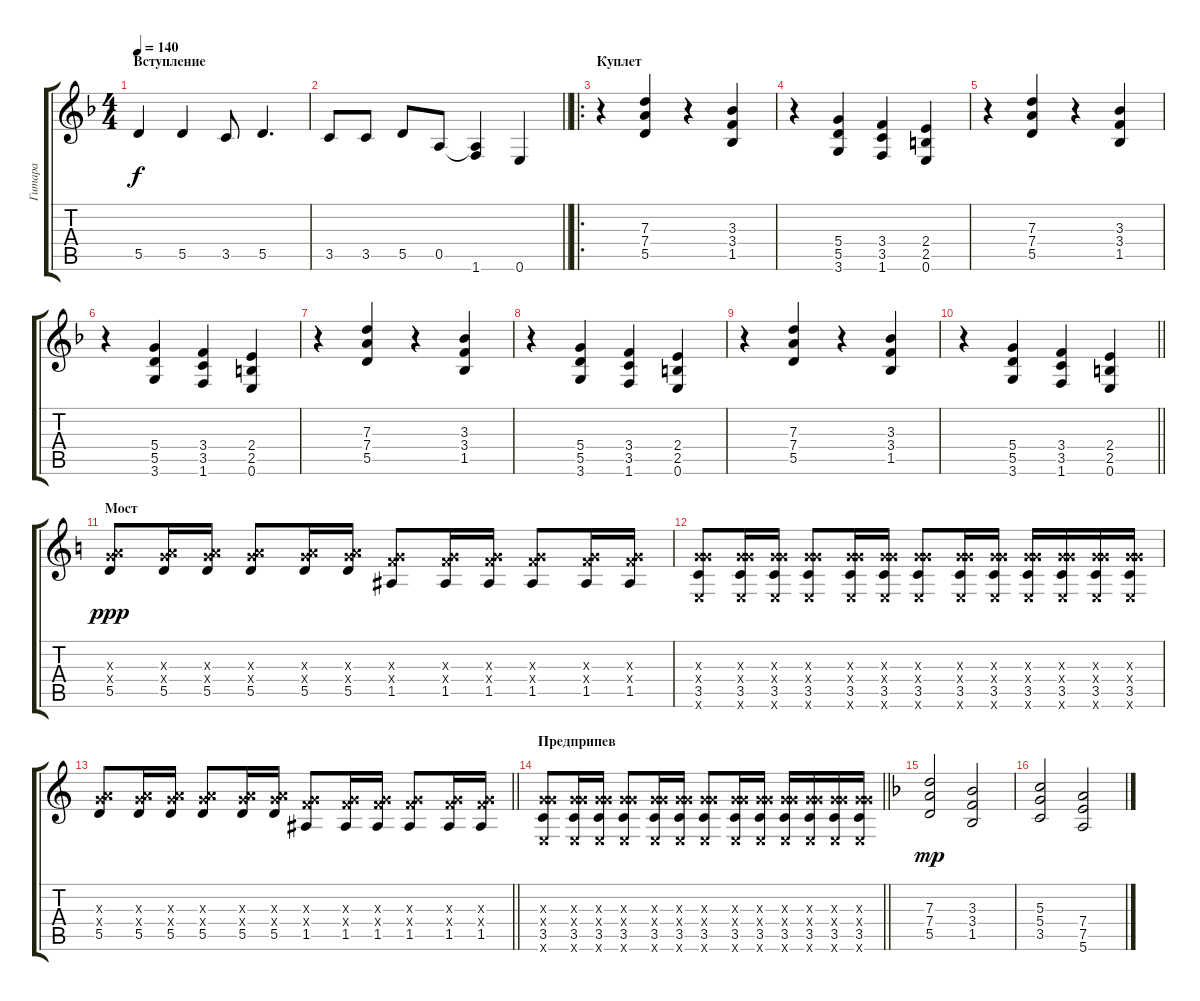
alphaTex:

\track ("Гитара" "Гитара") {instrument overdrivenguitar}
\staff {score tabs}
\tuning (E4 B3 G3 D3 A2 E2) {hide}
\ts (4 4)
\section ("" "Вступление")
\tempo 140
\clef g2
\ks f
5.5.4{dy f instrument overdrivenguitar} 5.5.4 3.5.8 5.5.4{d} |
\barLineRight lightlight
3.5.8 3.5.8 5.5.8 0.5.8 (0.5{t} 1.6).4 0.6.4 |
\ro
\section ("" "Куплет")
r.4 (7.3 7.4 5.5).4 r.4 (3.3 3.4 1.5).4 |
r.4 (5.4 5.5 3.6).4 (3.4 3.5 1.6).4 (2.4 2.5 0.6).4 |
r.4 (7.3 7.4 5.5).4 r.4 (3.3 3.4 1.5).4 |
r.4 (5.4 5.5 3.6).4 (3.4 3.5 1.6).4 (2.4 2.5 0.6).4 |
r.4 (7.3 7.4 5.5).4 r.4 (3.3 3.4 1.5).4 |
r.4 (5.4 5.5 3.6).4 (3.4 3.5 1.6).4 (2.4 2.5 0.6).4 |
r.4 (7.3 7.4 5.5).4 r.4 (3.3 3.4 1.5).4 |
\barLineRight lightlight
r.4 (5.4 5.5 3.6).4 (3.4 3.5 1.6).4 (2.4 2.5 0.6).4 |
\section ("" "Мост")
\ks c
(0.3{x} 7.4{x} 5.5).8{dy ppp} (0.3{x} 7.4{x} 5.5).16 (0.3{x} 7.4{x} 5.5).16 (0.3{x} 7.4{x} 5.5).8 (0.3{x} 7.4{x} 5.5).16 (0.3{x} 7.4{x} 5.5).16 (0.3{x} 3.4{x} 1.5).8 (0.3{x} 3.4{x} 1.5).16 (0.3{x} 3.4{x} 1.5).16 (0.3{x} 3.4{x} 1.5).8 (0.3{x} 3.4{x} 1.5).16 (0.3{x} 3.4{x} 1.5).16 |
(0.3{x} 5.4{x} 3.5 0.6{x}).8 (0.3{x} 5.4{x} 3.5 0.6{x}).16 (0.3{x} 5.4{x} 3.5 0.6{x}).16 (0.3{x} 5.4{x} 3.5 0.6{x}).8 (0.3{x} 5.4{x} 3.5 0.6{x}).16 (0.3{x} 5.4{x} 3.5 0.6{x}).16 (0.3{x} 5.4{x} 3.5 0.6{x}).8 (0.3{x} 5.4{x} 3.5 0.6{x}).16 (0.3{x} 5.4{x} 3.5 0.6{x}).16 (0.3{x} 5.4{x} 3.5 0.6{x}).16 (0.3{x} 5.4{x} 3.5 0.6{x}).16 (0.3{x} 5.4{x} 3.5 0.6{x}).16 (0.3{x} 5.4{x} 3.5 0.6{x}).16 |
\barLineRight lightlight
(0.3{x} 7.4{x} 5.5).8 (0.3{x} 7.4{x} 5.5).16 (0.3{x} 7.4{x} 5.5).16 (0.3{x} 7.4{x} 5.5).8 (0.3{x} 7.4{x} 5.5).16 (0.3{x} 7.4{x} 5.5).16 (0.3{x} 3.4{x} 1.5).8 (0.3{x} 3.4{x} 1.5).16 (0.3{x} 3.4{x} 1.5).16 (0.3{x} 3.4{x} 1.5).8 (0.3{x} 3.4{x} 1.5).16 (0.3{x} 3.4{x} 1.5).16 |
\section ("" "Предприпев")
\barLineRight lightlight
(0.3{x} 5.4{x} 3.5 0.6{x}).8 (0.3{x} 5.4{x} 3.5 0.6{x}).16 (0.3{x} 5.4{x} 3.5 0.6{x}).16 (0.3{x} 5.4{x} 3.5 0.6{x}).8 (0.3{x} 5.4{x} 3.5 0.6{x}).16 (0.3{x} 5.4{x} 3.5 0.6{x}).16 (0.3{x} 5.4{x} 3.5 0.6{x}).8 (0.3{x} 5.4{x} 3.5 0.6{x}).16 (0.3{x} 5.4{x} 3.5 0.6{x}).16 (0.3{x} 5.4{x} 3.5 0.6{x}).16 (0.3{x} 5.4{x} 3.5 0.6{x}).16 (0.3{x} 5.4{x} 3.5 0.6{x}).16 (0.3{x} 5.4{x} 3.5 0.6{x}).16 |
\ks f
(7.3 7.4 5.5).2{dy mp} (3.3 3.4 1.5).2 |
(5.3 5.4 3.5).2 (7.4 7.5 5.6).2
